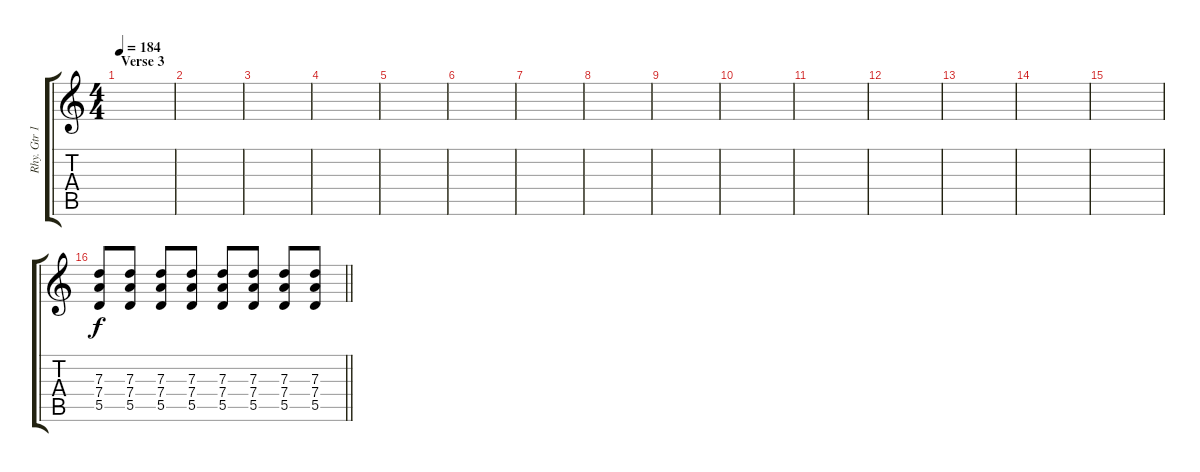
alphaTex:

\track ("Rhy. Gtr 1" "Rhy. Gtr 1") {instrument distortionguitar}
\staff {score tabs}
\tuning (E4 B3 G3 D3 A2 E2) {hide}
\ts (4 4)
\section ("" "Verse 3")
\tempo 184
\clef g2
\ks c
|
|
|
|
|
|
|
|
|
|
|
|
|
|
|
\barLineRight lightlight
(7.3 7.4 5.5).8 (7.3 7.4 5.5).8 (7.3 7.4 5.5).8 (7.3 7.4 5.5).8 (7.3 7.4 5.5).8 (7.3 7.4 5.5).8 (7.3 7.4 5.5).8 (7.3 7.4 5.5).8
